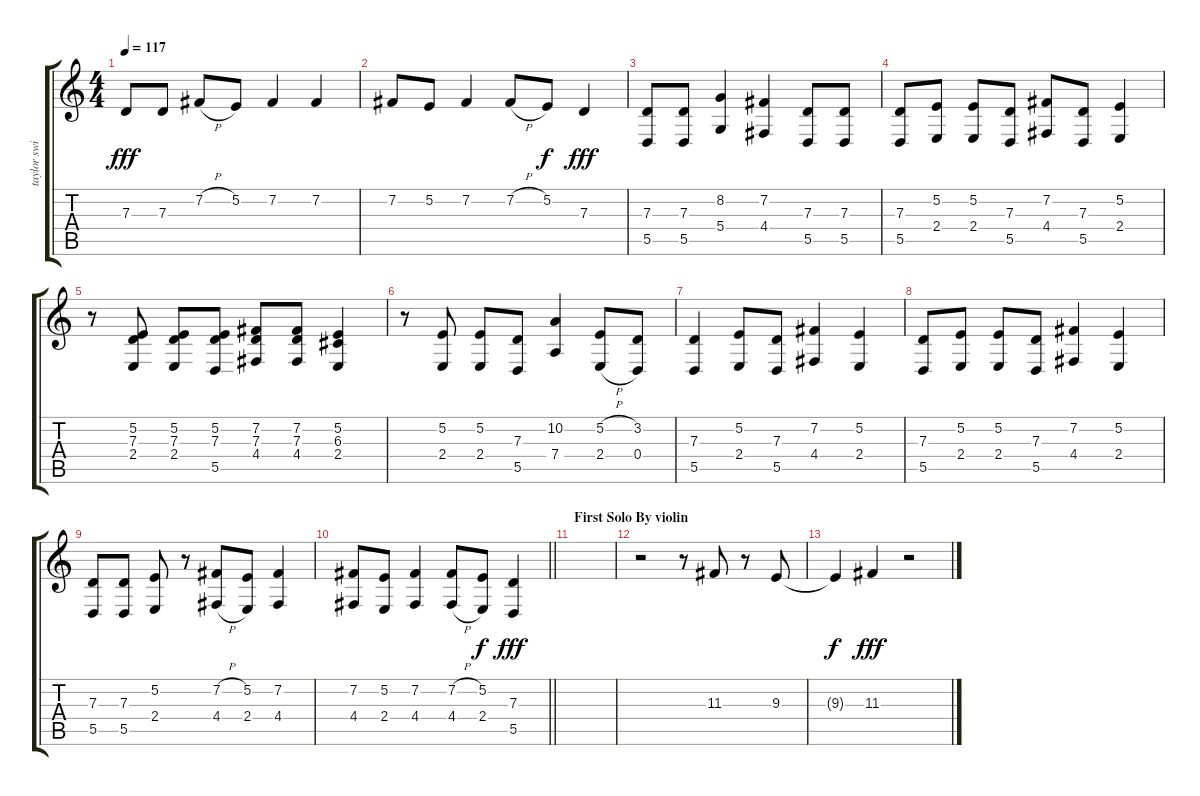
\track ("taylor swift" "taylor swi") {instrument clarinet}
\staff {score tabs}
\tuning (E4 B3 G3 D3 A2 E2) {hide}
\ts (4 4)
\tempo 117
\clef g2
\ks c
7.3.8{dy fff} 7.3.8 7.2{h}.8 5.2.8 7.2.4 7.2.4 |
7.2.8 5.2.8 7.2.4 7.2{h}.8 5.2.8{dy f} 7.3.4{dy fff} |
(7.3 5.5).8 (7.3 5.5).8 (8.2 5.4).4 (7.2 4.4).4 (7.3 5.5).8 (7.3 5.5).8 |
(7.3 5.5).8 (5.2 2.4).8 (5.2 2.4).8 (7.3 5.5).8 (7.2 4.4).8 (7.3 5.5).8 (5.2 2.4).4 |
r.8 (5.2 7.3 2.4).8 (5.2 7.3 2.4).8 (5.2 7.3 5.5).8 (7.2 7.3 4.4).8 (7.2 7.3 4.4).8 (5.2 6.3 2.4).4 |
r.8 (5.2 2.4).8 (5.2 2.4).8 (7.3 5.5).8 (10.2 7.4).4 (5.2{h} 2.4{h}).8 (3.2 0.4).8 |
(7.3 5.5).4 (5.2 2.4).8 (7.3 5.5).8 (7.2 4.4).4 (5.2 2.4).4 |
(7.3 5.5).8 (5.2 2.4).8 (5.2 2.4).8 (7.3 5.5).8 (7.2 4.4).4 (5.2 2.4).4 |
(7.3 5.5).8 (7.3 5.5).8 (5.2 2.4).8 r.8 (7.2{h} 4.4{h}).8 (5.2 2.4).8 (7.2 4.4).4 |
\barLineRight lightlight
(7.2 4.4).8 (5.2 2.4).8 (7.2 4.4).4 (7.2{h} 4.4{h}).8 (5.2 2.4).8{dy f} (7.3 5.5).4{dy fff} |
\section ("" "First Solo By violin")
|
r.2 r.8 11.3.8 r.8 9.3.8 |
9.3{t}.4{dy f} 11.3.4{dy fff} r.2
